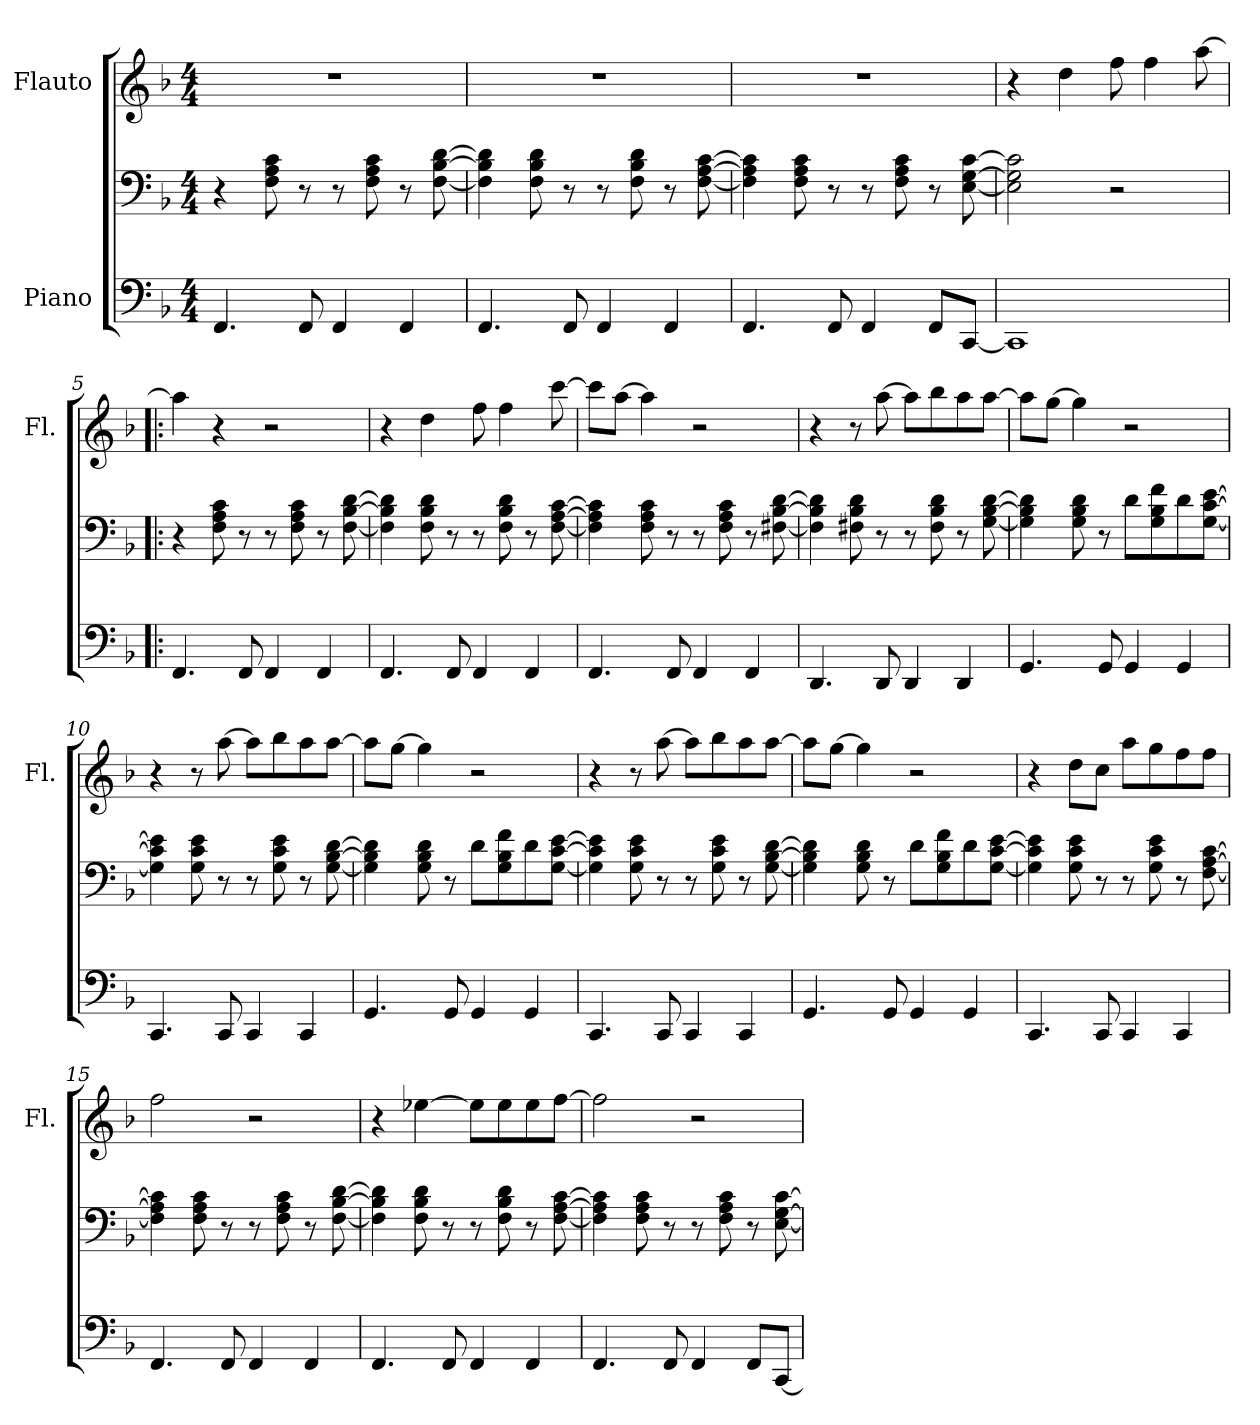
**kern	**kern	**kern
*part2	*part2	*part1
*staff3	*staff2	*staff1
*I"Piano	*	*I"Flauto
*	*	*I'Fl.
*clefF4	*clefF4	*clefG2
*k[b-]	*k[b-]	*k[b-]
*M4/4	*M4/4	*M4/4
=1	=1	=1
4.FF/	4r	1r
.	8F\ 8A\ 8c\	.
8FF/	8r	.
4FF/	8r	.
.	8F\ 8A\ 8c\	.
4FF/	8r	.
.	[8F\ [8B-\ [8d\	.
=2	=2	=2
4.FF/	4F\] 4B-\] 4d\]	1r
.	8F\ 8B-\ 8d\	.
8FF/	8r	.
4FF/	8r	.
.	8F\ 8B-\ 8d\	.
4FF/	8r	.
.	[8F\ [8A\ [8c\	.
=3	=3	=3
4.FF/	4F\] 4A\] 4c\]	1r
.	8F\ 8A\ 8c\	.
8FF/	8r	.
4FF/	8r	.
.	8F\ 8A\ 8c\	.
8FF/L	8r	.
[8CC/J	[8E\ [8G\ [8c\	.
=4	=4	=4
1CC]	2E\] 2G\] 2c\]	4r
.	.	4dd\
.	2r	8ff\
.	.	4ff\
.	.	[8aa\
=5!|:	=5!|:	=5!|:
4.FF/	4r	4aa\]
.	8F\ 8A\ 8c\	4r
8FF/	8r	.
4FF/	8r	2r
.	8F\ 8A\ 8c\	.
4FF/	8r	.
.	[8F\ [8B-\ [8d\	.
!!LO:LB:g=z
=6	=6	=6
4.FF/	4F\] 4B-\] 4d\]	4r
.	8F\ 8B-\ 8d\	4dd\
8FF/	8r	.
4FF/	8r	8ff\
.	8F\ 8B-\ 8d\	4ff\
4FF/	8r	.
.	[8F\ [8A\ [8c\	[8ccc\
=7	=7	=7
4.FF/	4F\] 4A\] 4c\]	8ccc\L]
.	.	[8aa\J
.	8F\ 8A\ 8c\	4aa\]
8FF/	8r	.
4FF/	8r	2r
.	8F\ 8A\ 8c\	.
4FF/	8r	.
.	[8F#X\ [8B-\ [8d\	.
=8	=8	=8
4.DD/	4F#\] 4B-\] 4d\]	4r
.	8F#X\ 8B-\ 8d\	8r
8DD/	8r	[8aa\
4DD/	8r	8aa\L]
.	8F#\ 8B-\ 8d\	8bb-\
4DD/	8r	8aa\
.	[8G\ [8B-\ [8d\	[8aa\J
=9	=9	=9
4.GG/	4G\] 4B-\] 4d\]	8aa\L]
.	.	[8gg\J
.	8G\ 8B-\ 8d\	4gg\]
8GG/	8r	.
4GG/	8d\L	2r
.	8G\ 8B-\ 8f\	.
4GG/	8d\	.
.	[8G\ [8c\ [8e\J	.
=10	=10	=10
4.CC/	4G\] 4c\] 4e\]	4r
.	8G\ 8c\ 8e\	8r
8CC/	8r	[8aa\
4CC/	8r	8aa\L]
.	8G\ 8c\ 8e\	8bb-\
4CC/	8r	8aa\
.	[8G\ [8B-\ [8d\	[8aa\J
!!LO:LB:g=z
=11	=11	=11
4.GG/	4G\] 4B-\] 4d\]	8aa\L]
.	.	[8gg\J
.	8G\ 8B-\ 8d\	4gg\]
8GG/	8r	.
4GG/	8d\L	2r
.	8G\ 8B-\ 8f\	.
4GG/	8d\	.
.	[8G\ [8c\ [8e\J	.
=12	=12	=12
4.CC/	4G\] 4c\] 4e\]	4r
.	8G\ 8c\ 8e\	8r
8CC/	8r	[8aa\
4CC/	8r	8aa\L]
.	8G\ 8c\ 8e\	8bb-\
4CC/	8r	8aa\
.	[8G\ [8B-\ [8d\	[8aa\J
=13	=13	=13
4.GG/	4G\] 4B-\] 4d\]	8aa\L]
.	.	[8gg\J
.	8G\ 8B-\ 8d\	4gg\]
8GG/	8r	.
4GG/	8d\L	2r
.	8G\ 8B-\ 8f\	.
4GG/	8d\	.
.	[8G\ [8c\ [8e\J	.
=14	=14	=14
4.CC/	4G\] 4c\] 4e\]	4r
.	8G\ 8c\ 8e\	8dd\L
8CC/	8r	8cc\J
4CC/	8r	8aa\L
.	8G\ 8c\ 8e\	8gg\
4CC/	8r	8ff\
.	[8F\ [8A\ [8c\	8ff\J
=15	=15	=15
4.FF/	4F\] 4A\] 4c\]	2ff\
.	8F\ 8A\ 8c\	.
8FF/	8r	.
4FF/	8r	2r
.	8F\ 8A\ 8c\	.
4FF/	8r	.
.	[8F\ [8B-\ [8d\	.
!!LO:LB:g=z
=16	=16	=16
4.FF/	4F\] 4B-\] 4d\]	4r
.	8F\ 8B-\ 8d\	[4ee-X\
8FF/	8r	.
4FF/	8r	8ee-\L]
.	8F\ 8B-\ 8d\	8ee-\
4FF/	8r	8ee-\
.	[8F\ [8A\ [8c\	[8ff\J
=17	=17	=17
4.FF/	4F\] 4A\] 4c\]	2ff\]
.	8F\ 8A\ 8c\	.
8FF/	8r	.
4FF/	8r	2r
.	8F\ 8A\ 8c\	.
8FF/L	8r	.
[8CC/J	[8E\ [8G\ [8c\	.
=	=	=
*-	*-	*-
